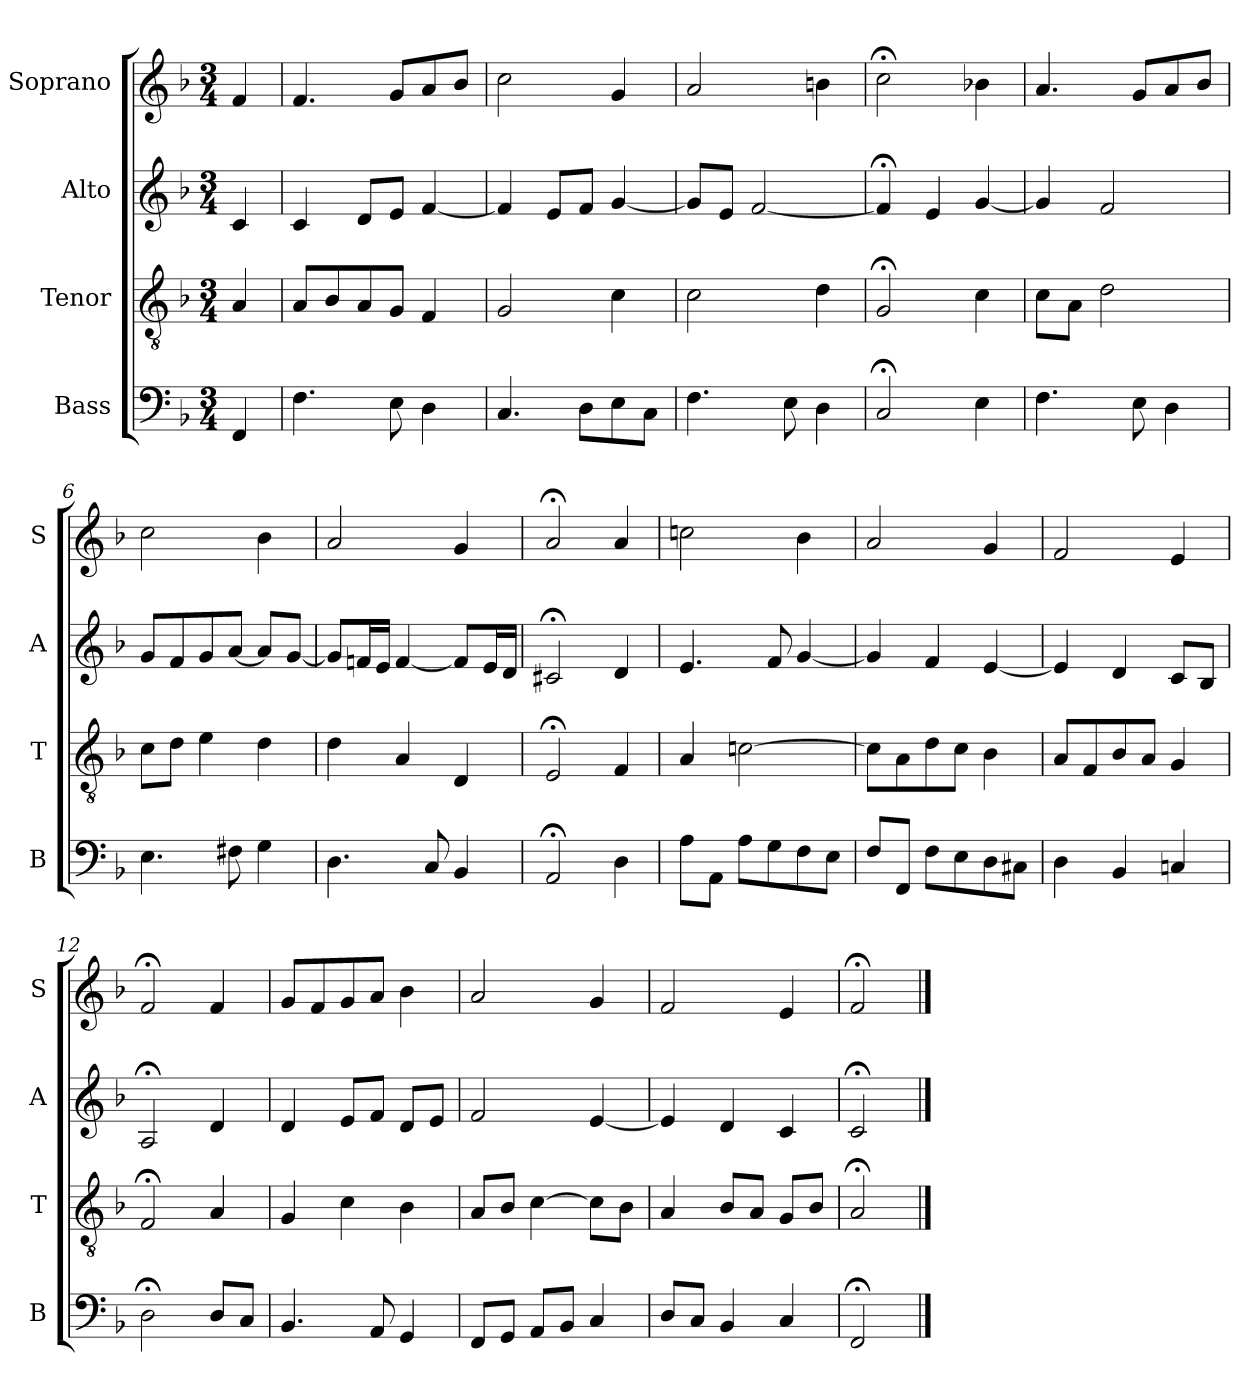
**kern	**kern	**kern	**kern
*part4	*part3	*part2	*part1
*staff4	*staff3	*staff2	*staff1
*I"Bass	*I"Tenor	*I"Alto	*I"Soprano
*I'B	*I'T	*I'A	*I'S
*clefF4	*clefGv2	*clefG2	*clefG2
*k[b-]	*k[b-]	*k[b-]	*k[b-]
*F:	*F:	*F:	*F:
*M3/4	*M3/4	*M3/4	*M3/4
*MM100	*MM100	*MM100	*MM100
=	=	=	=
4FF	4A	4c	4f
=1	=1	=1	=1
4.F	8AL	4c	4.f
.	8B-	.	.
.	8A	8dL	.
8E	8GJ	8eJ	8gL
4D	4F	[4f	8a
.	.	.	8b-J
=2	=2	=2	=2
4.C	2G	4f]	2cc
.	.	8eL	.
8DL	.	8fJ	.
8E	4c	[4g	4g
8CJ	.	.	.
=3	=3	=3	=3
4.F	2c	8gL]	2a
.	.	8eJ	.
.	.	[2f	.
8E	.	.	.
4D	4d	.	4bn
=4	=4	=4	=4
2C;<	2G;<	4f;<]	2cc;<
.	.	4e	.
4E	4c	[4g	4b-X
=5	=5	=5	=5
4.F	8cL	4g]	4.a
.	8AJ	.	.
.	2d	2f	.
8E	.	.	8gL
4D	.	.	8a
.	.	.	8b-J
=6	=6	=6	=6
4.E	8cL	8gL	2cc
.	8dJ	8f	.
.	4e	8g	.
8F#X	.	[8aJ	.
4G	4d	8aL]	4b-
.	.	[8gJ	.
=7	=7	=7	=7
4.D	4d	8gL]	2a
.	.	16fnL	.
.	.	16eJJ	.
.	4A	[4f	.
8C	.	.	.
4BB-	4D	8fL]	4g
.	.	16eL	.
.	.	16dJJ	.
=8	=8	=8	=8
2AA;<	2E;<	2c#X;<	2a;<
4D	4F	4d	4a
=9	=9	=9	=9
8AL	4A	4.e	2ccn
8AAJ	.	.	.
8AL	[2cn	.	.
8G	.	8f	.
8F	.	[4g	4b-
8EJ	.	.	.
=10	=10	=10	=10
8FL	8cL]	4g]	2a
8FFJ	8A	.	.
8FL	8d	4f	.
8E	8cJ	.	.
8D	4B-	[4e	4g
8C#XJ	.	.	.
=11	=11	=11	=11
4D	8AL	4e]	2f
.	8F	.	.
4BB-	8B-	4d	.
.	8AJ	.	.
4Cn	4G	8cL	4e
.	.	8B-J	.
=12	=12	=12	=12
2D;<	2F;<	2A;<	2f;<
8DL	4A	4d	4f
8CJ	.	.	.
=13	=13	=13	=13
4.BB-	4G	4d	8gL
.	.	.	8f
.	4c	8eL	8g
8AA	.	8fJ	8aJ
4GG	4B-i	8dL	4b-i
.	.	8eJ	.
=14	=14	=14	=14
8FFL	8AiL	2f	2ai
8GGJ	8B-J	.	.
8AAL	[4c	.	.
8BB-J	.	.	.
4C	8cL]	[4e	4g
.	8B-J	.	.
=15	=15	=15	=15
8DL	4A	4e]	2f
8CJ	.	.	.
4BB-	8B-L	4d	.
.	8AJ	.	.
4C	8GL	4c	4e
.	8B-J	.	.
=16	=16	=16	=16
2FF;<	2A;<	2c;<	2f;<
==	==	==	==
*-	*-	*-	*-
